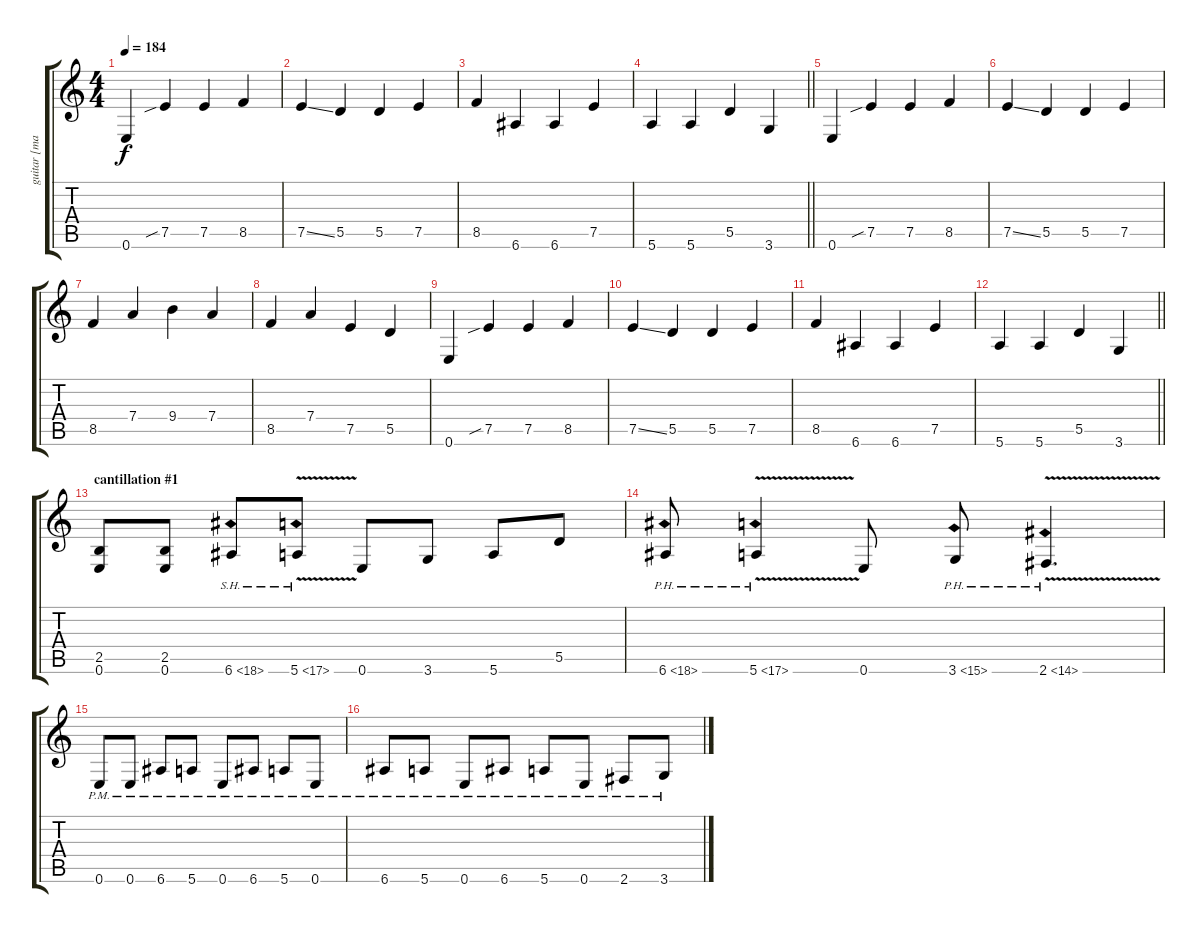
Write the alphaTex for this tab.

\track ("guitar [maneki]" "guitar [ma") {instrument distortionguitar}
\staff {score tabs}
\tuning (E4 B3 G3 D3 A2 E2) {hide}
\ts (4 4)
\tempo 184
\clef g2
\ks c
0.6.4{dy f} 7.5{sib}.4 7.5.4 8.5.4 |
7.5{ss}.4 5.5.4 5.5.4 7.5.4 |
8.5.4 6.6.4 6.6.4 7.5.4 |
\barLineRight lightlight
5.6.4 5.6.4 5.5.4 3.6.4 |
0.6.4 7.5{sib}.4 7.5.4 8.5.4 |
7.5{ss}.4 5.5.4 5.5.4 7.5.4 |
8.5.4 7.4.4 9.4.4 7.4.4 |
8.5.4 7.4.4 7.5.4 5.5.4 |
0.6.4 7.5{sib}.4 7.5.4 8.5.4 |
7.5{ss}.4 5.5.4 5.5.4 7.5.4 |
8.5.4 6.6.4 6.6.4 7.5.4 |
\barLineRight lightlight
5.6.4 5.6.4 5.5.4 3.6.4 |
\section ("" "cantillation #1")
(2.5 0.6).8 (2.5 0.6).8 6.6{sh 12}.8 5.6{sh 12 v}.8 0.6.8 3.6.8 5.6.8 5.5.8 |
6.6{ph 12}.8 5.6{ph 12 v}.4 0.6.8 3.6{ph 12}.8 2.6{ph 12 v}.4{d} |
0.6{pm}.8 0.6{pm}.8 6.6{pm}.8 5.6{pm}.8 0.6{pm}.8 6.6{pm}.8 5.6{pm}.8 0.6{pm}.8 |
6.6{pm}.8 5.6{pm}.8 0.6{pm}.8 6.6{pm}.8 5.6{pm}.8 0.6{pm}.8 2.6{pm}.8 3.6{pm}.8
